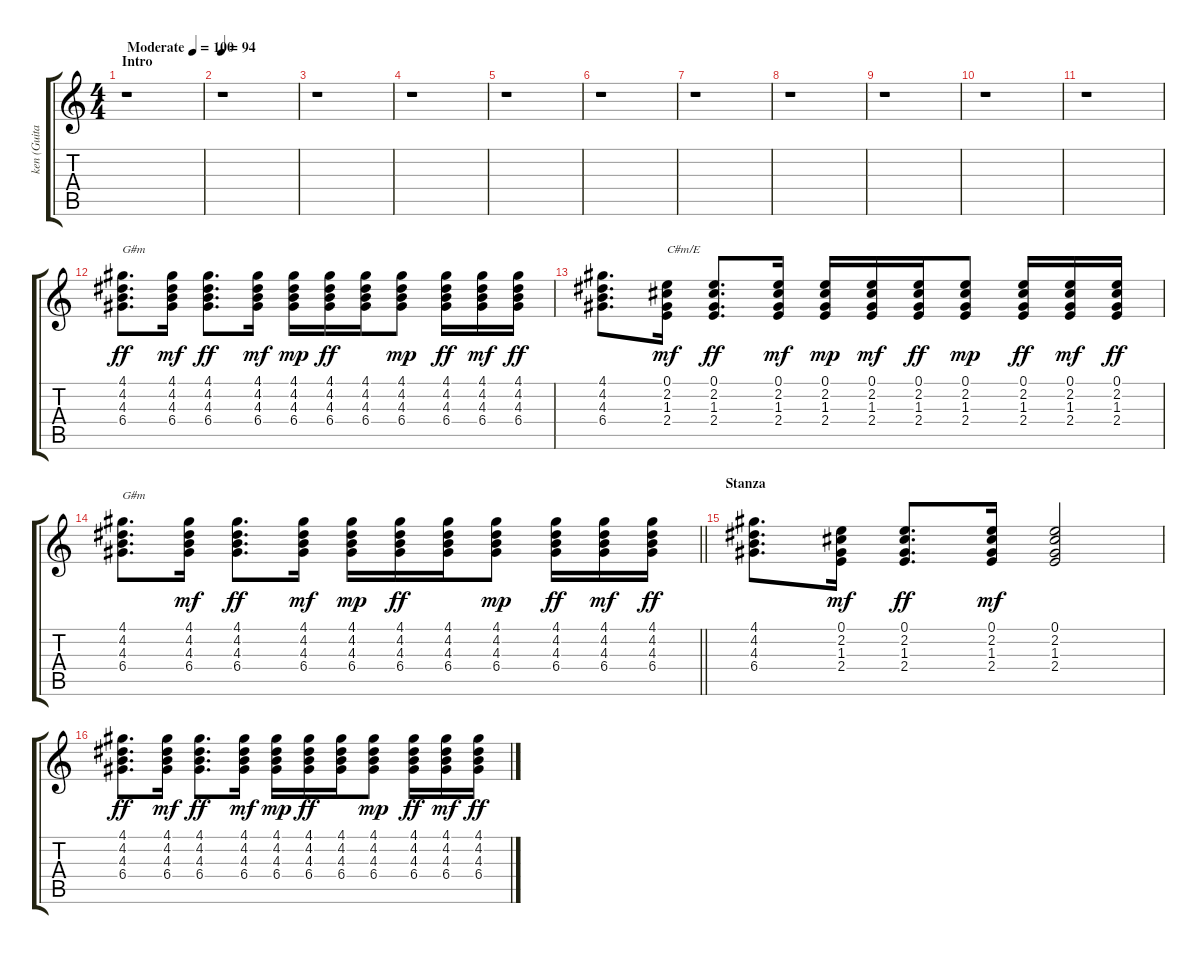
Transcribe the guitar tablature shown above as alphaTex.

\track ("ken (Guitar) I" "ken (Guita") {instrument electricguitarjazz}
\staff {score tabs}
\tuning (E4 B3 G3 D3 A2 E2) {hide}
\ts (4 4)
\section ("" "Intro")
\tempo (100 "Moderate")
\clef g2
\ks c
r.1{dy ff instrument electricguitarjazz} |
\tempo 94
r.1 |
r.1 |
r.1 |
r.1 |
r.1 |
r.1 |
r.1 |
r.1 |
r.1 |
r.1 |
(4.1 4.2 4.3 6.4).8{d txt "G#m"} (4.1 4.2 4.3 6.4).16{dy mf} (4.1 4.2 4.3 6.4).8{d dy ff} (4.1 4.2 4.3 6.4).16{dy mf} (4.1 4.2 4.3 6.4).16{dy mp} (4.1 4.2 4.3 6.4).16{dy ff} (4.1 4.2 4.3 6.4).16 (4.1 4.2 4.3 6.4).8{dy mp} (4.1 4.2 4.3 6.4).16{dy ff} (4.1 4.2 4.3 6.4).16{dy mf} (4.1 4.2 4.3 6.4).16{dy ff} |
(4.1 4.2 4.3 6.4).8{d} (0.1 2.2 1.3 2.4).16{txt "C#m/E" dy mf} (0.1 2.2 1.3 2.4).8{d dy ff} (0.1 2.2 1.3 2.4).16{dy mf} (0.1 2.2 1.3 2.4).16{dy mp} (0.1 2.2 1.3 2.4).16{dy mf} (0.1 2.2 1.3 2.4).16{dy ff} (0.1 2.2 1.3 2.4).8{dy mp} (0.1 2.2 1.3 2.4).16{dy ff} (0.1 2.2 1.3 2.4).16{dy mf} (0.1 2.2 1.3 2.4).16{dy ff} |
\barLineRight lightlight
(4.1 4.2 4.3 6.4).8{d txt "G#m"} (4.1 4.2 4.3 6.4).16{dy mf} (4.1 4.2 4.3 6.4).8{d dy ff} (4.1 4.2 4.3 6.4).16{dy mf} (4.1 4.2 4.3 6.4).16{dy mp} (4.1 4.2 4.3 6.4).16{dy ff} (4.1 4.2 4.3 6.4).16 (4.1 4.2 4.3 6.4).8{dy mp} (4.1 4.2 4.3 6.4).16{dy ff} (4.1 4.2 4.3 6.4).16{dy mf} (4.1 4.2 4.3 6.4).16{dy ff} |
\section ("" "Stanza")
(4.1 4.2 4.3 6.4).8{d} (0.1 2.2 1.3 2.4).16{dy mf} (0.1 2.2 1.3 2.4).8{d dy ff} (0.1 2.2 1.3 2.4).16{dy mf} (0.1 2.2 1.3 2.4).2 |
(4.1 4.2 4.3 6.4).8{d dy ff} (4.1 4.2 4.3 6.4).16{dy mf} (4.1 4.2 4.3 6.4).8{d dy ff} (4.1 4.2 4.3 6.4).16{dy mf} (4.1 4.2 4.3 6.4).16{dy mp} (4.1 4.2 4.3 6.4).16{dy ff} (4.1 4.2 4.3 6.4).16 (4.1 4.2 4.3 6.4).8{dy mp} (4.1 4.2 4.3 6.4).16{dy ff} (4.1 4.2 4.3 6.4).16{dy mf} (4.1 4.2 4.3 6.4).16{dy ff}
